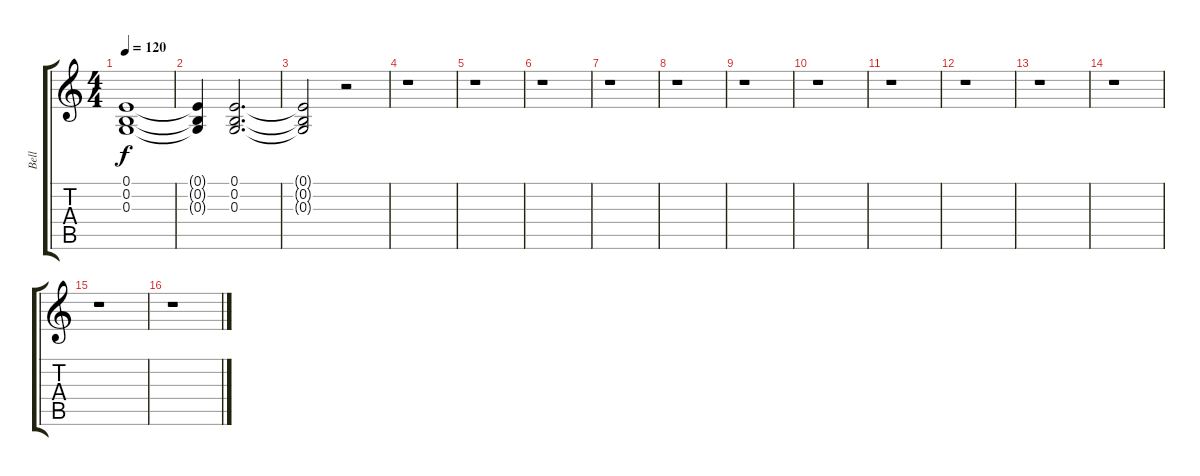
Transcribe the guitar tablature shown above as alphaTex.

\track ("Bell" "Bell") {instrument tubularbells}
\staff {score tabs}
\tuning (E4 B3 G3 D3 A2 E2) {hide}
\ts (4 4)
\tempo 120
\clef g2
\ks c
(0.1 0.2 0.3).1{dy f instrument tubularbells} |
(0.1{t} 0.2{t} 0.3{t}).4 (0.1 0.2 0.3).2{d} |
(0.1{t} 0.2{t} 0.3{t}).2 r.2 |
r.1 |
r.1 |
r.1 |
r.1 |
r.1 |
r.1 |
r.1 |
r.1 |
r.1 |
r.1 |
r.1 |
r.1 |
r.1
